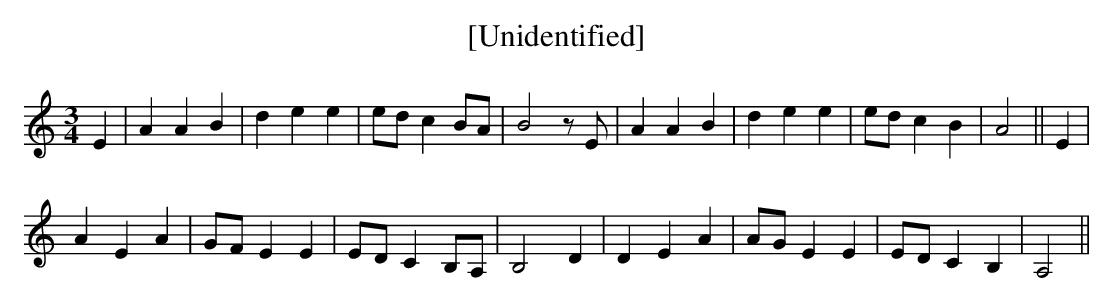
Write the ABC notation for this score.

X:1
T:[Unidentified]
M:3/4
L:1/4
K:Am
E |  A A B | d e e | e/d/ c B/A/ | B2 z/E/ | A A B | d e e | e/d/ c B | A2 || E |
A E A | G/F/ E E | E/D/ C B,/A,/ | B,2 D | D E A | A/G/ E E | E/D/ C B, | A,2 ||
